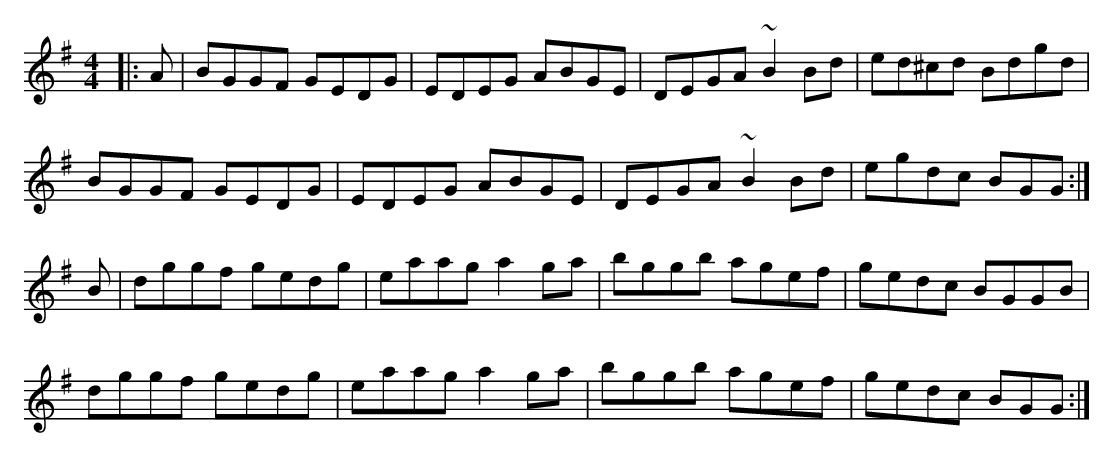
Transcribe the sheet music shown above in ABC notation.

X:1
M:4/4
K:G
|:A|BGGF GEDG|EDEG ABGE|DEGA ~B2Bd|ed^cd Bdgd|
BGGF GEDG|EDEG ABGE|DEGA ~B2Bd|egdc BGG:|
B|dggf gedg|eaag a2ga|bggb agef|gedc BGGB|
dggf gedg|eaag a2ga|bggb agef|gedc BGG:|
